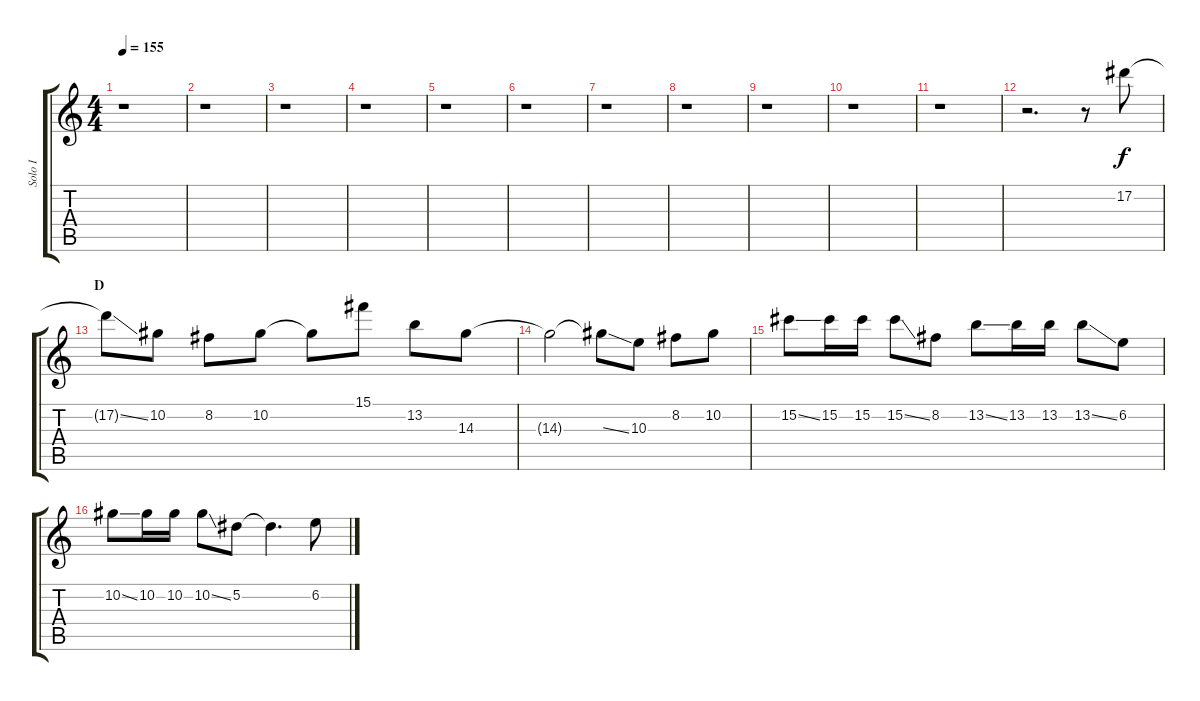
\track ("Solo I" "Solo I") {instrument distortionguitar}
\staff {score tabs}
\tuning (Eb4 Bb3 Gb3 Db3 Ab2 Eb2) {hide}
\ts (4 4)
\tempo 155
\clef g2
\ks c
r.1{dy f} |
r.1 |
r.1 |
r.1 |
r.1 |
r.1 |
r.1 |
r.1 |
r.1 |
r.1 |
r.1 |
r.2{d} r.8 17.2.8 |
\section ("" "D")
17.2{ss t}.8 10.2.8 8.2.8 10.2.8 10.2{t}.8 15.1.8 13.2.8 14.3.8 |
14.3{t}.2 14.3{ss t}.8 10.3.8 8.2.8 10.2.8 |
15.2{ss}.8 15.2.16 15.2.16 15.2{ss}.8 8.2.8 13.2{ss}.8 13.2.16 13.2.16 13.2{ss}.8 6.2.8 |
10.2{ss}.8 10.2.16 10.2.16 10.2{ss}.8 5.2.8 5.2{t}.4{d} 6.2.8
